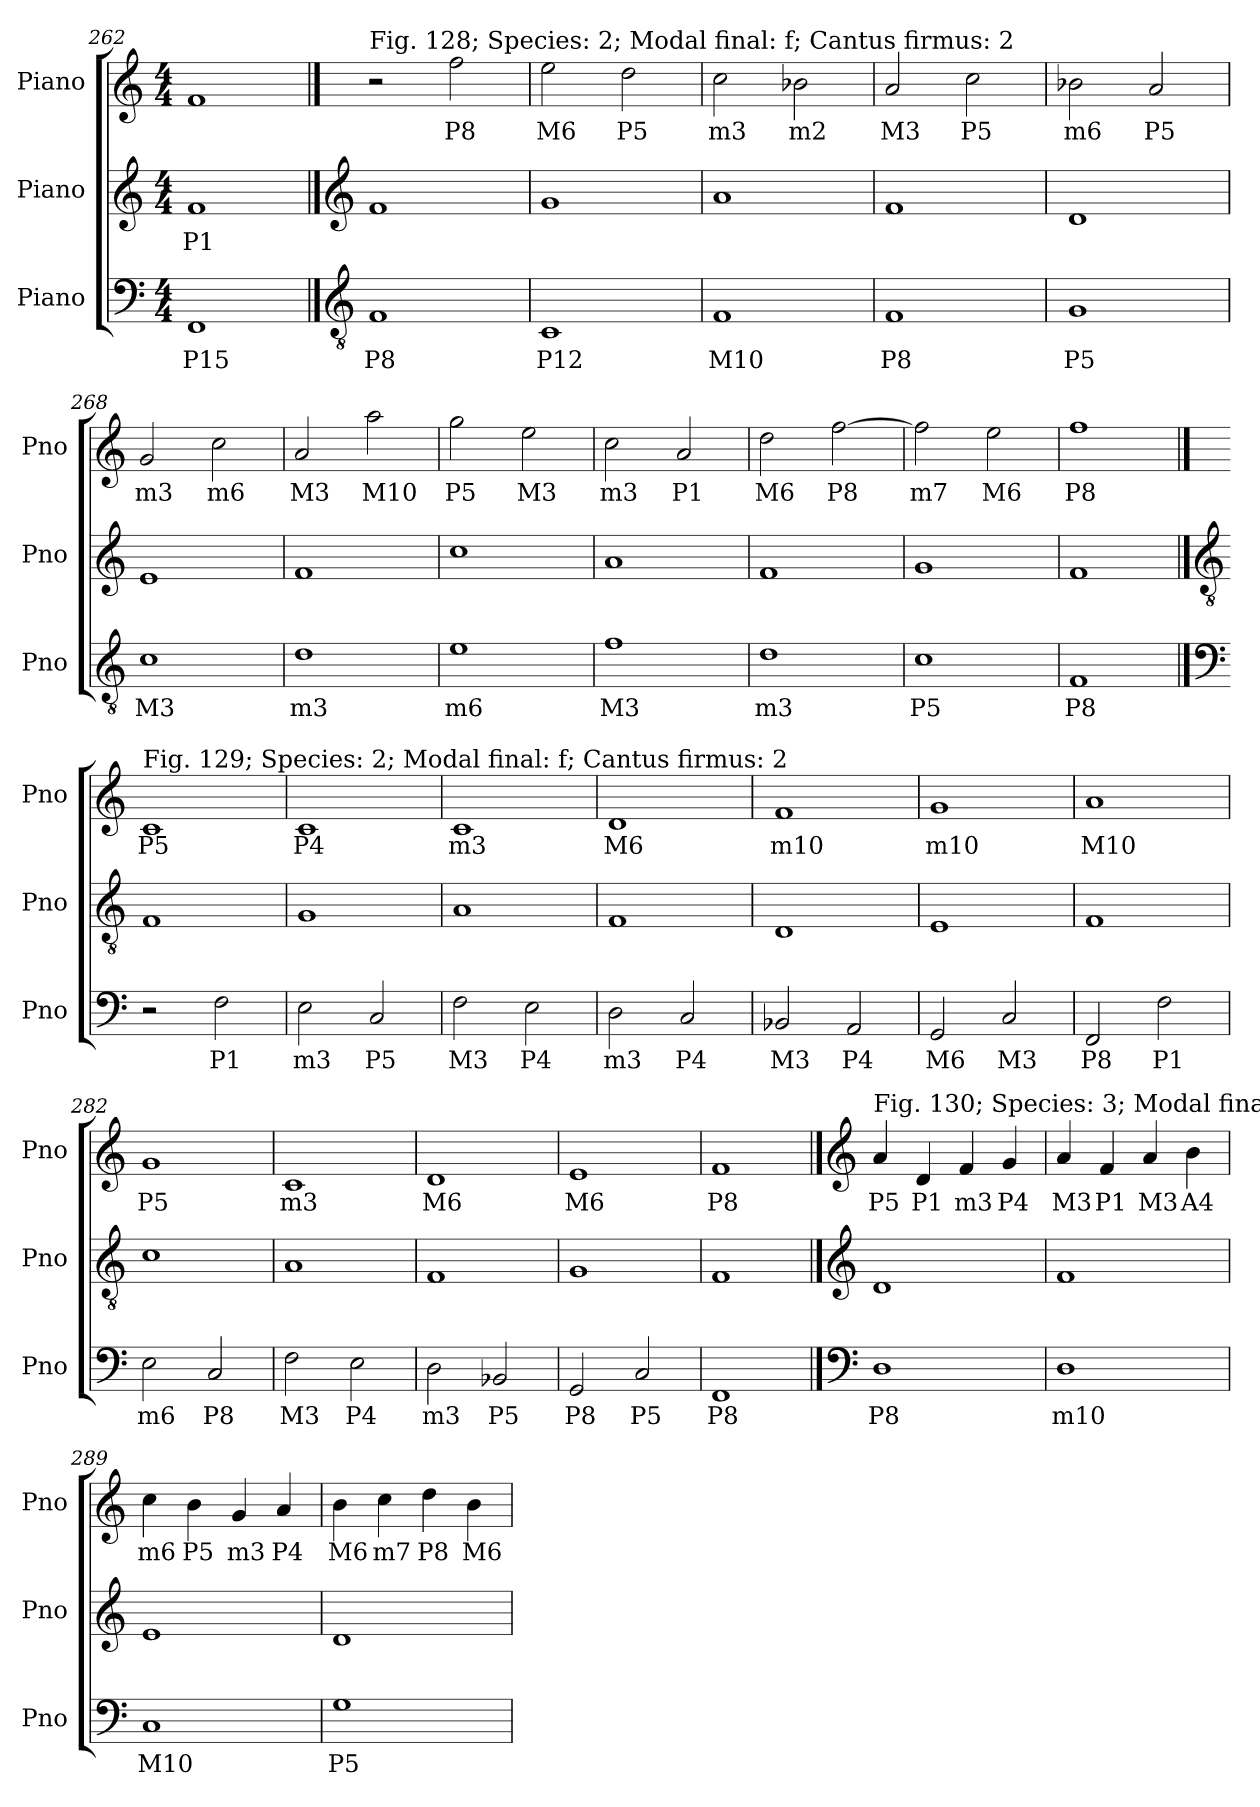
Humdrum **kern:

**kern	**text	**kern	**text	**kern	**text
*part3	*part3	*part2	*part2	*part1	*part1
*staff3	*staff3	*staff2	*staff2	*staff1	*staff1
*I"Piano	*	*I"Piano	*	*I"Piano	*
*I'Pno	*	*I'Pno	*	*I'Pno	*
*clefF4	*	*clefG2	*	*clefG2	*
*k[]	*	*k[]	*	*k[]	*
*M4/4	*	*M4/4	*	*M4/4	*
=262	=262	=262	=262	=262	=262
!	!LO:LY:b	!	!LO:LY:b	!	!
1FF	P15	1f	P1	1f	.
!!LO:PB:g=z
==263	==263	==263	==263	==263	==263
*clefGv2	*	*clefG2	*	*	*
!	!	!	!	!LO:TX:a:t=Fig. 128; Species&colon; 2; Modal final&colon; f; Cantus firmus&colon; 2	!
!	!LO:LY:b	!	!	!	!
1F	P8	1f	.	2r	.
!	!	!	!	!	!LO:LY:b
.	.	.	.	2ff\	P8
=264	=264	=264	=264	=264	=264
!	!LO:LY:b	!	!	!	!LO:LY:b
1C	P12	1g	.	2ee\	M6
!	!	!	!	!	!LO:LY:b
.	.	.	.	2dd\	P5
=265	=265	=265	=265	=265	=265
!	!LO:LY:b	!	!	!	!LO:LY:b
1F	M10	1a	.	2cc\	m3
!	!	!	!	!	!LO:LY:b
.	.	.	.	2b-X\	m2
=266	=266	=266	=266	=266	=266
!	!LO:LY:b	!	!	!	!LO:LY:b
1F	P8	1f	.	2a/	M3
!	!	!	!	!	!LO:LY:b
.	.	.	.	2cc\	P5
=267	=267	=267	=267	=267	=267
!	!LO:LY:b	!	!	!	!LO:LY:b
1G	P5	1d	.	2b-X\	m6
!	!	!	!	!	!LO:LY:b
.	.	.	.	2a/	P5
=268	=268	=268	=268	=268	=268
!	!LO:LY:b	!	!	!	!LO:LY:b
1c	M3	1e	.	2g/	m3
!	!	!	!	!	!LO:LY:b
.	.	.	.	2cc\	m6
!!LO:LB:g=z
=269	=269	=269	=269	=269	=269
!	!LO:LY:b	!	!	!	!LO:LY:b
1d	m3	1f	.	2a/	M3
!	!	!	!	!	!LO:LY:b
.	.	.	.	2aa\	M10
=270	=270	=270	=270	=270	=270
!	!LO:LY:b	!	!	!	!LO:LY:b
1e	m6	1cc	.	2gg\	P5
!	!	!	!	!	!LO:LY:b
.	.	.	.	2ee\	M3
=271	=271	=271	=271	=271	=271
!	!LO:LY:b	!	!	!	!LO:LY:b
1f	M3	1a	.	2cc\	m3
!	!	!	!	!	!LO:LY:b
.	.	.	.	2a/	P1
=272	=272	=272	=272	=272	=272
!	!LO:LY:b	!	!	!	!LO:LY:b
1d	m3	1f	.	2dd\	M6
!	!	!	!	!	!LO:LY:b
.	.	.	.	[2ff\	P8
=273	=273	=273	=273	=273	=273
!	!LO:LY:b	!	!	!	!LO:LY:b
1c	P5	1g	.	2ff\]	m7
!	!	!	!	!	!LO:LY:b
.	.	.	.	2ee\	M6
=274	=274	=274	=274	=274	=274
!	!LO:LY:b	!	!	!	!LO:LY:b
1F	P8	1f	.	1ff	P8
!!LO:LB:g=z
==275	==275	==275	==275	==275	==275
*clefF4	*	*clefGv2	*	*	*
!	!	!	!	!LO:TX:a:t=Fig. 129; Species&colon; 2; Modal final&colon; f; Cantus firmus&colon; 2	!
!	!	!	!	!	!LO:LY:b
2r	.	1F	.	1c	P5
!	!LO:LY:b	!	!	!	!
2F\	P1	.	.	.	.
=276	=276	=276	=276	=276	=276
!	!LO:LY:b	!	!	!	!LO:LY:b
2E\	m3	1G	.	1c	P4
!	!LO:LY:b	!	!	!	!
2C/	P5	.	.	.	.
=277	=277	=277	=277	=277	=277
!	!LO:LY:b	!	!	!	!LO:LY:b
2F\	M3	1A	.	1c	m3
!	!LO:LY:b	!	!	!	!
2E\	P4	.	.	.	.
=278	=278	=278	=278	=278	=278
!	!LO:LY:b	!	!	!	!LO:LY:b
2D\	m3	1F	.	1d	M6
!	!LO:LY:b	!	!	!	!
2C/	P4	.	.	.	.
=279	=279	=279	=279	=279	=279
!	!LO:LY:b	!	!	!	!LO:LY:b
2BB-X/	M3	1D	.	1f	m10
!	!LO:LY:b	!	!	!	!
2AA/	P4	.	.	.	.
=280	=280	=280	=280	=280	=280
!	!LO:LY:b	!	!	!	!LO:LY:b
2GG/	M6	1E	.	1g	m10
!	!LO:LY:b	!	!	!	!
2C/	M3	.	.	.	.
=281	=281	=281	=281	=281	=281
!	!LO:LY:b	!	!	!	!LO:LY:b
2FF/	P8	1F	.	1a	M10
!	!LO:LY:b	!	!	!	!
2F\	P1	.	.	.	.
=282	=282	=282	=282	=282	=282
!	!LO:LY:b	!	!	!	!LO:LY:b
2E\	m6	1c	.	1g	P5
!	!LO:LY:b	!	!	!	!
2C/	P8	.	.	.	.
=283	=283	=283	=283	=283	=283
!	!LO:LY:b	!	!	!	!LO:LY:b
2F\	M3	1A	.	1c	m3
!	!LO:LY:b	!	!	!	!
2E\	P4	.	.	.	.
=284	=284	=284	=284	=284	=284
!	!LO:LY:b	!	!	!	!LO:LY:b
2D\	m3	1F	.	1d	M6
!	!LO:LY:b	!	!	!	!
2BB-X/	P5	.	.	.	.
=285	=285	=285	=285	=285	=285
!	!LO:LY:b	!	!	!	!LO:LY:b
2GG/	P8	1G	.	1e	M6
!	!LO:LY:b	!	!	!	!
2C/	P5	.	.	.	.
=286	=286	=286	=286	=286	=286
!	!LO:LY:b	!	!	!	!LO:LY:b
1FF	P8	1F	.	1f	P8
!!LO:PB:g=z
==287	==287	==287	==287	==287	==287
*clefF4	*	*clefG2	*	*clefG2	*
!	!	!	!	!LO:TX:a:t=Fig. 130; Species&colon; 3; Modal final&colon; d; Cantus firmus&colon; 2	!
!	!LO:LY:b	!	!	!	!LO:LY:b
1D	P8	1d	.	4a/	P5
!	!	!	!	!	!LO:LY:b
.	.	.	.	4d/	P1
!	!	!	!	!	!LO:LY:b
.	.	.	.	4f/	m3
!	!	!	!	!	!LO:LY:b
.	.	.	.	4g/	P4
=288	=288	=288	=288	=288	=288
!	!LO:LY:b	!	!	!	!LO:LY:b
1D	m10	1f	.	4a/	M3
!	!	!	!	!	!LO:LY:b
.	.	.	.	4f/	P1
!	!	!	!	!	!LO:LY:b
.	.	.	.	4a/	M3
!	!	!	!	!	!LO:LY:b
.	.	.	.	4b\	A4
=289	=289	=289	=289	=289	=289
!	!LO:LY:b	!	!	!	!LO:LY:b
1C	M10	1e	.	4cc\	m6
!	!	!	!	!	!LO:LY:b
.	.	.	.	4b\	P5
!	!	!	!	!	!LO:LY:b
.	.	.	.	4g/	m3
!	!	!	!	!	!LO:LY:b
.	.	.	.	4a/	P4
=290	=290	=290	=290	=290	=290
!	!LO:LY:b	!	!	!	!LO:LY:b
1G	P5	1d	.	4b\	M6
!	!	!	!	!	!LO:LY:b
.	.	.	.	4cc\	m7
!	!	!	!	!	!LO:LY:b
.	.	.	.	4dd\	P8
!	!	!	!	!	!LO:LY:b
.	.	.	.	4b\	M6
=	=	=	=	=	=
*-	*-	*-	*-	*-	*-
